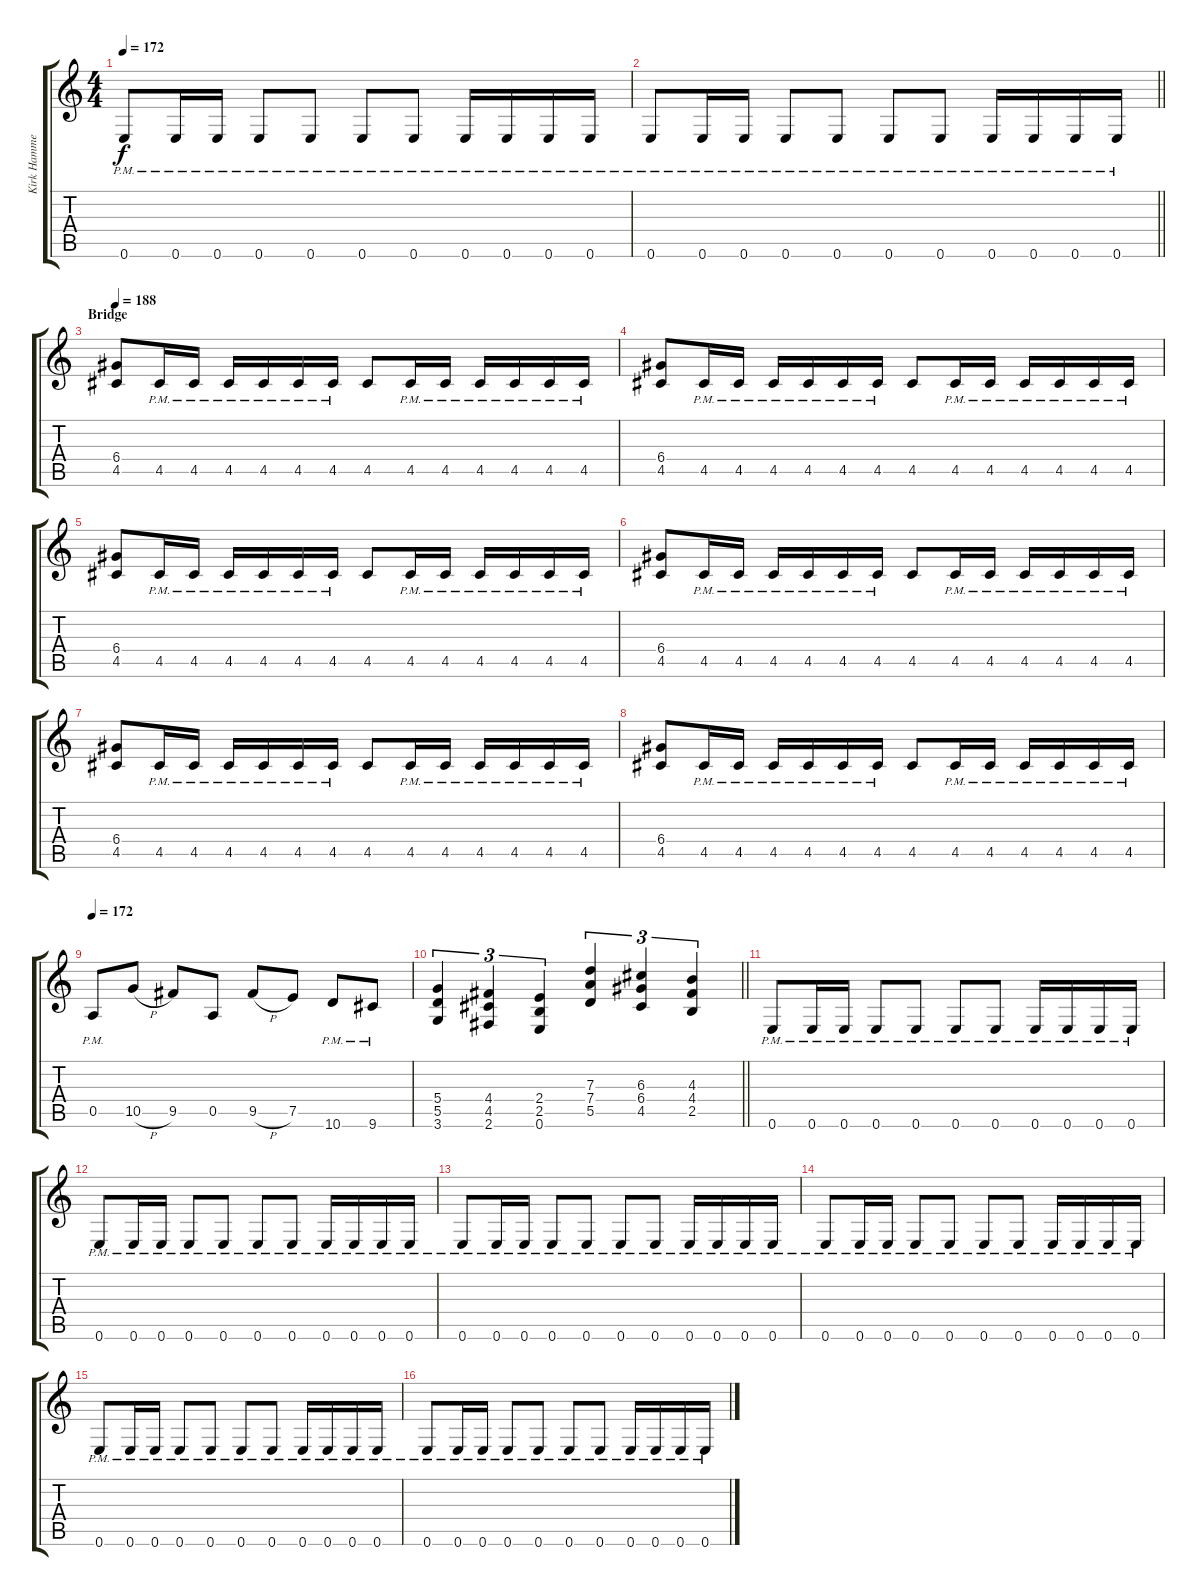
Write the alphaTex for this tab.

\track ("Kirk Hammett Rhythm" "Kirk Hamme") {instrument distortionguitar}
\staff {score tabs}
\tuning (E4 B3 G3 D3 A2 E2) {hide}
\ts (4 4)
\tempo 172
\clef g2
\ks c
0.6{pm}.8{dy f} 0.6{pm}.16 0.6{pm}.16 0.6{pm}.8 0.6{pm}.8 0.6{pm}.8 0.6{pm}.8 0.6{pm}.16 0.6{pm}.16 0.6{pm}.16 0.6{pm}.16 |
\barLineRight lightlight
0.6{pm}.8 0.6{pm}.16 0.6{pm}.16 0.6{pm}.8 0.6{pm}.8 0.6{pm}.8 0.6{pm}.8 0.6{pm}.16 0.6{pm}.16 0.6{pm}.16 0.6{pm}.16 |
\section ("" "Bridge")
\tempo 188
(6.4 4.5).8 4.5{pm}.16 4.5{pm}.16 4.5{pm}.16 4.5{pm}.16 4.5{pm}.16 4.5{pm}.16 4.5.8 4.5{pm}.16 4.5{pm}.16 4.5{pm}.16 4.5{pm}.16 4.5{pm}.16 4.5{pm}.16 |
(6.4 4.5).8 4.5{pm}.16 4.5{pm}.16 4.5{pm}.16 4.5{pm}.16 4.5{pm}.16 4.5{pm}.16 4.5.8 4.5{pm}.16 4.5{pm}.16 4.5{pm}.16 4.5{pm}.16 4.5{pm}.16 4.5{pm}.16 |
(6.4 4.5).8 4.5{pm}.16 4.5{pm}.16 4.5{pm}.16 4.5{pm}.16 4.5{pm}.16 4.5{pm}.16 4.5.8 4.5{pm}.16 4.5{pm}.16 4.5{pm}.16 4.5{pm}.16 4.5{pm}.16 4.5{pm}.16 |
(6.4 4.5).8 4.5{pm}.16 4.5{pm}.16 4.5{pm}.16 4.5{pm}.16 4.5{pm}.16 4.5{pm}.16 4.5.8 4.5{pm}.16 4.5{pm}.16 4.5{pm}.16 4.5{pm}.16 4.5{pm}.16 4.5{pm}.16 |
(6.4 4.5).8 4.5{pm}.16 4.5{pm}.16 4.5{pm}.16 4.5{pm}.16 4.5{pm}.16 4.5{pm}.16 4.5.8 4.5{pm}.16 4.5{pm}.16 4.5{pm}.16 4.5{pm}.16 4.5{pm}.16 4.5{pm}.16 |
(6.4 4.5).8 4.5{pm}.16 4.5{pm}.16 4.5{pm}.16 4.5{pm}.16 4.5{pm}.16 4.5{pm}.16 4.5.8 4.5{pm}.16 4.5{pm}.16 4.5{pm}.16 4.5{pm}.16 4.5{pm}.16 4.5{pm}.16 |
\tempo 172
0.5{pm}.8 10.5{h}.8 9.5.8 0.5.8 9.5{h}.8 7.5.8 10.6{pm}.8 9.6{pm}.8 |
\barLineRight lightlight
(5.4 5.5 3.6).4{tu (3 2)} (4.4 4.5 2.6).4{tu (3 2)} (2.4 2.5 0.6).4{tu (3 2)} (7.3 7.4 5.5).4{tu (3 2)} (6.3 6.4 4.5).4{tu (3 2)} (4.3 4.4 2.5).4{tu (3 2)} |
\section ("" "")
0.6{pm}.8 0.6{pm}.16 0.6{pm}.16 0.6{pm}.8 0.6{pm}.8 0.6{pm}.8 0.6{pm}.8 0.6{pm}.16 0.6{pm}.16 0.6{pm}.16 0.6{pm}.16 |
0.6{pm}.8 0.6{pm}.16 0.6{pm}.16 0.6{pm}.8 0.6{pm}.8 0.6{pm}.8 0.6{pm}.8 0.6{pm}.16 0.6{pm}.16 0.6{pm}.16 0.6{pm}.16 |
0.6{pm}.8 0.6{pm}.16 0.6{pm}.16 0.6{pm}.8 0.6{pm}.8 0.6{pm}.8 0.6{pm}.8 0.6{pm}.16 0.6{pm}.16 0.6{pm}.16 0.6{pm}.16 |
0.6{pm}.8 0.6{pm}.16 0.6{pm}.16 0.6{pm}.8 0.6{pm}.8 0.6{pm}.8 0.6{pm}.8 0.6{pm}.16 0.6{pm}.16 0.6{pm}.16 0.6{pm}.16 |
0.6{pm}.8 0.6{pm}.16 0.6{pm}.16 0.6{pm}.8 0.6{pm}.8 0.6{pm}.8 0.6{pm}.8 0.6{pm}.16 0.6{pm}.16 0.6{pm}.16 0.6{pm}.16 |
0.6{pm}.8 0.6{pm}.16 0.6{pm}.16 0.6{pm}.8 0.6{pm}.8 0.6{pm}.8 0.6{pm}.8 0.6{pm}.16 0.6{pm}.16 0.6{pm}.16 0.6{pm}.16
